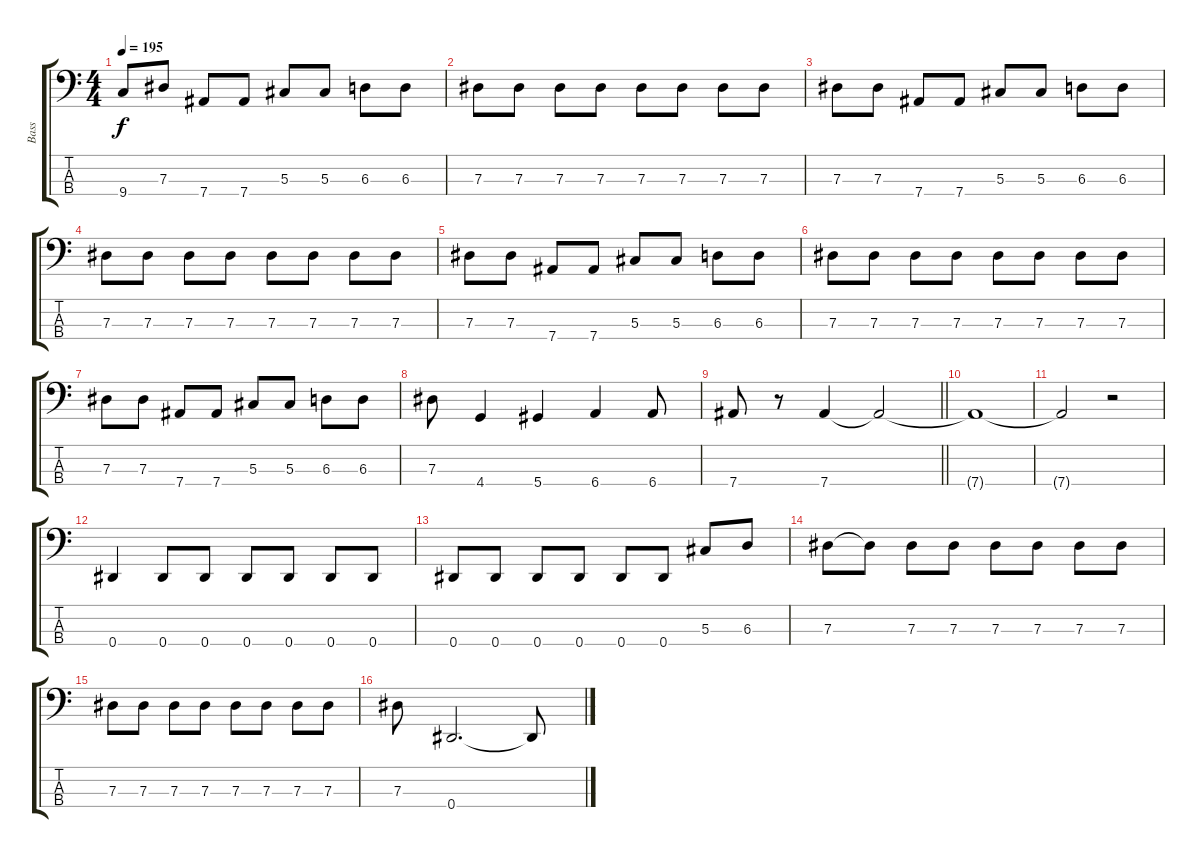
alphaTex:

\track ("Bass" "Bass") {instrument electricbassfinger}
\staff {score tabs}
\tuning (Gb2 Db2 Ab1 Eb1) {hide}
\ts (4 4)
\tempo 195
\clef f4
\ks c
9.4{t}.8{dy f} 7.3.8 7.4.8 7.4.8 5.3.8 5.3.8 6.3.8 6.3.8 |
7.3.8 7.3.8 7.3.8 7.3.8 7.3.8 7.3.8 7.3.8 7.3.8 |
7.3.8 7.3.8 7.4.8 7.4.8 5.3.8 5.3.8 6.3.8 6.3.8 |
7.3.8 7.3.8 7.3.8 7.3.8 7.3.8 7.3.8 7.3.8 7.3.8 |
7.3.8 7.3.8 7.4.8 7.4.8 5.3.8 5.3.8 6.3.8 6.3.8 |
7.3.8 7.3.8 7.3.8 7.3.8 7.3.8 7.3.8 7.3.8 7.3.8 |
7.3.8 7.3.8 7.4.8 7.4.8 5.3.8 5.3.8 6.3.8 6.3.8 |
7.3.8 4.4.4 5.4.4 6.4.4 6.4.8 |
\barLineRight lightlight
7.4.8 r.8 7.4.4 7.4{t}.2 |
7.4{t}.1 |
7.4{t}.2 r.2 |
0.4.4 0.4.8 0.4.8 0.4.8 0.4.8 0.4.8 0.4.8 |
0.4.8 0.4.8 0.4.8 0.4.8 0.4.8 0.4.8 5.3.8 6.3.8 |
7.3.8 7.3{t}.8 7.3.8 7.3.8 7.3.8 7.3.8 7.3.8 7.3.8 |
7.3.8 7.3.8 7.3.8 7.3.8 7.3.8 7.3.8 7.3.8 7.3.8 |
7.3.8 0.4.2{d} 0.4{t}.8
